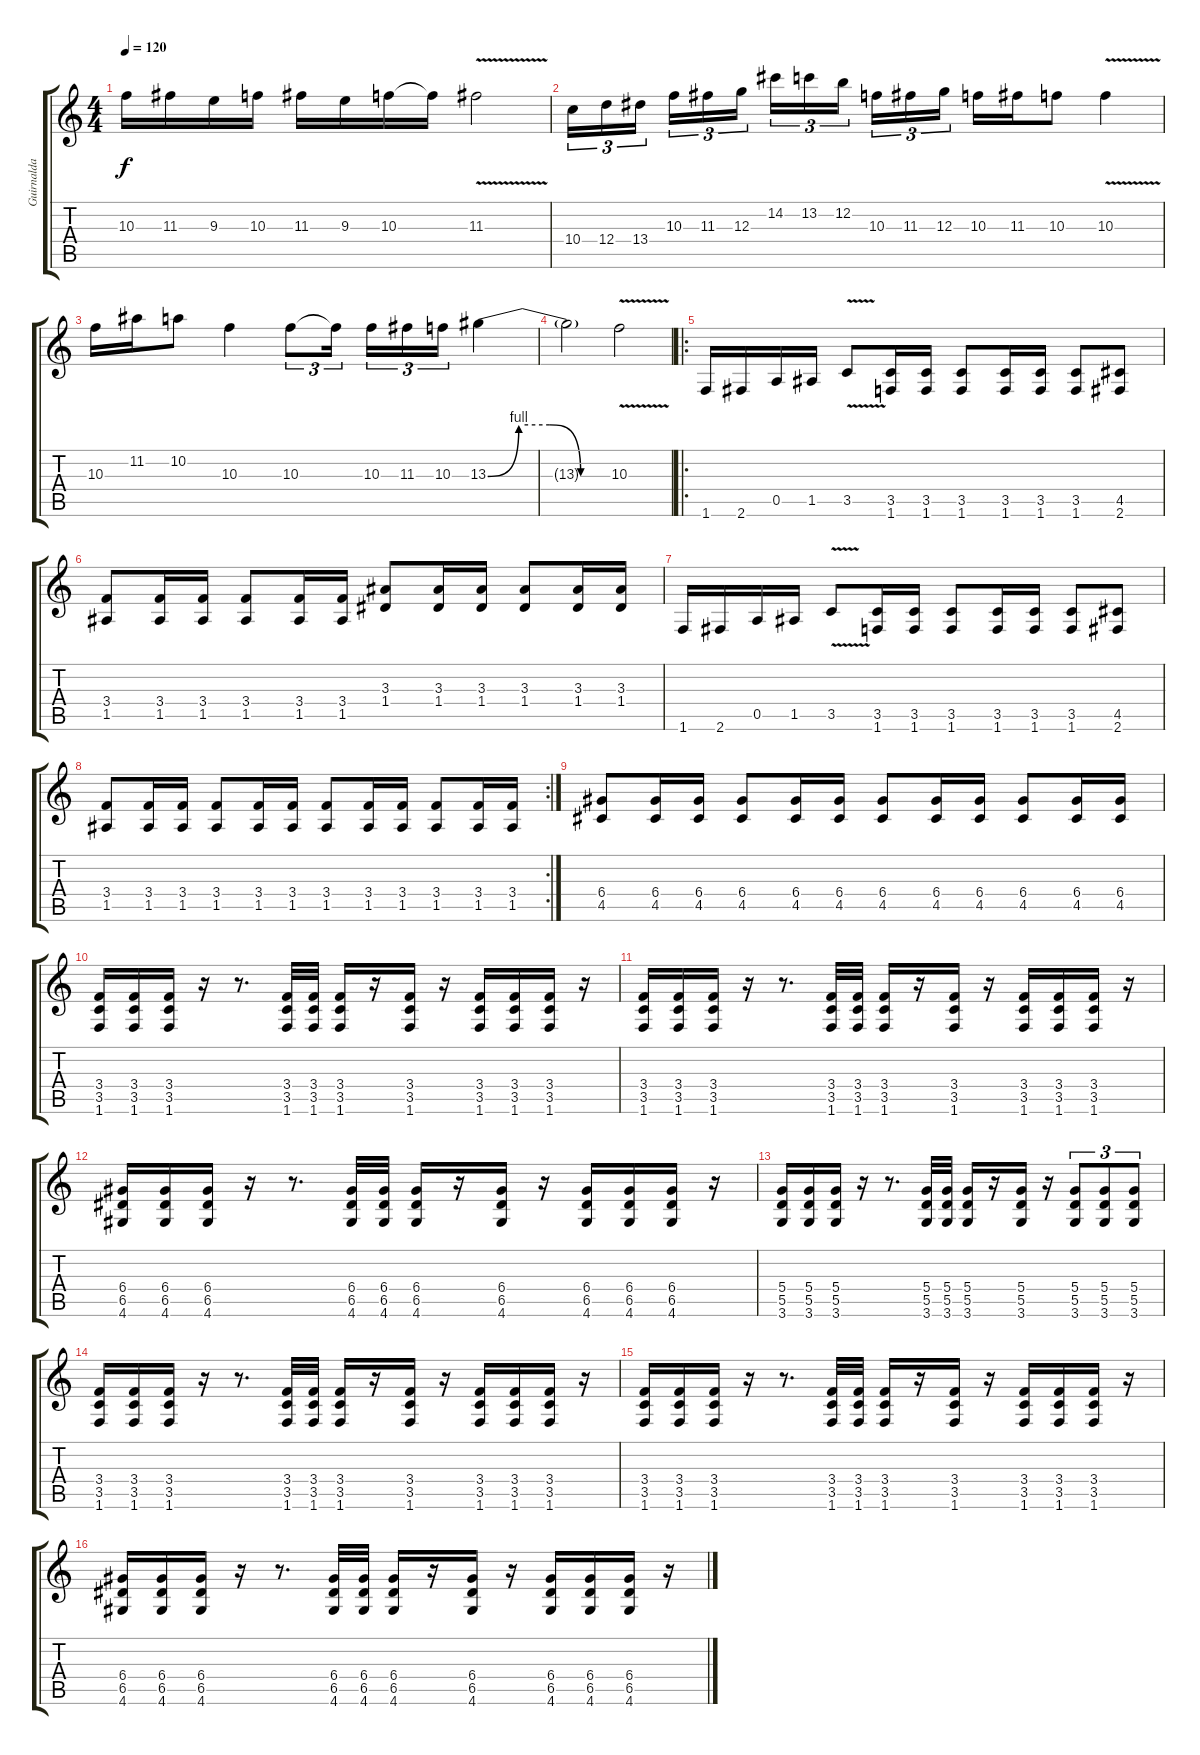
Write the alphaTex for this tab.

\track ("Guirnalda" "Guirnalda") {instrument distortionguitar}
\staff {score tabs}
\tuning (E4 B3 G3 D3 A2 E2) {hide}
\ts (4 4)
\tempo 120
\clef g2
\ks c
10.3.16{dy f} 11.3.16 9.3.16 10.3.16 11.3.16 9.3.16 10.3.16 10.3{t}.16 11.3{v}.2 |
10.4.16{tu (3 2)} 12.4.16{tu (3 2)} 13.4.16{tu (3 2)} 10.3.16{tu (3 2)} 11.3.16{tu (3 2)} 12.3.16{tu (3 2)} 14.2.16{tu (3 2)} 13.2.16{tu (3 2)} 12.2.16{tu (3 2)} 10.3.16{tu (3 2)} 11.3.16{tu (3 2)} 12.3.16{tu (3 2)} 10.3.16 11.3.16 10.3.8 10.3{v}.4 |
10.3.16 11.2.16 10.2.8 10.3.4 10.3.8{tu (3 2)} 10.3{t}.16{tu (3 2)} 10.3.16{tu (3 2)} 11.3.16{tu (3 2)} 10.3.16{tu (3 2)} 13.3{be (custom 0 0 15 4 30 4 45 0 60 0)}.4 |
13.3{t}.2 10.3{v}.2 |
\ro
1.6.16{volume 16 balance 13 instrument distortionguitar} 2.6.16 0.5.16 1.5.16 3.5{v}.8 (3.5 1.6).16 (3.5 1.6).16 (3.5 1.6).8 (3.5 1.6).16 (3.5 1.6).16 (3.5 1.6).8 (4.5 2.6).8 |
(3.4 1.5).8 (3.4 1.5).16 (3.4 1.5).16 (3.4 1.5).8 (3.4 1.5).16 (3.4 1.5).16 (3.3 1.4).8 (3.3 1.4).16 (3.3 1.4).16 (3.3 1.4).8 (3.3 1.4).16 (3.3 1.4).16 |
1.6.16 2.6.16 0.5.16 1.5.16 3.5{v}.8 (3.5 1.6).16 (3.5 1.6).16 (3.5 1.6).8 (3.5 1.6).16 (3.5 1.6).16 (3.5 1.6).8 (4.5 2.6).8 |
\rc 2
(3.4 1.5).8 (3.4 1.5).16 (3.4 1.5).16 (3.4 1.5).8 (3.4 1.5).16 (3.4 1.5).16 (3.4 1.5).8 (3.4 1.5).16 (3.4 1.5).16 (3.4 1.5).8 (3.4 1.5).16 (3.4 1.5).16 |
(6.4 4.5).8 (6.4 4.5).16 (6.4 4.5).16 (6.4 4.5).8 (6.4 4.5).16 (6.4 4.5).16 (6.4 4.5).8 (6.4 4.5).16 (6.4 4.5).16 (6.4 4.5).8 (6.4 4.5).16 (6.4 4.5).16 |
(3.4 3.5 1.6).16 (3.4 3.5 1.6).16 (3.4 3.5 1.6).16 r.16 r.8{d} (3.4 3.5 1.6).32 (3.4 3.5 1.6).32 (3.4 3.5 1.6).16 r.16 (3.4 3.5 1.6).16 r.16 (3.4 3.5 1.6).16 (3.4 3.5 1.6).16 (3.4 3.5 1.6).16 r.16 |
(3.4 3.5 1.6).16 (3.4 3.5 1.6).16 (3.4 3.5 1.6).16 r.16 r.8{d} (3.4 3.5 1.6).32 (3.4 3.5 1.6).32 (3.4 3.5 1.6).16 r.16 (3.4 3.5 1.6).16 r.16 (3.4 3.5 1.6).16 (3.4 3.5 1.6).16 (3.4 3.5 1.6).16 r.16 |
(6.4 6.5 4.6).16 (6.4 6.5 4.6).16 (6.4 6.5 4.6).16 r.16 r.8{d} (6.4 6.5 4.6).32 (6.4 6.5 4.6).32 (6.4 6.5 4.6).16 r.16 (6.4 6.5 4.6).16 r.16 (6.4 6.5 4.6).16 (6.4 6.5 4.6).16 (6.4 6.5 4.6).16 r.16 |
(5.4 5.5 3.6).16 (5.4 5.5 3.6).16 (5.4 5.5 3.6).16 r.16 r.8{d} (5.4 5.5 3.6).32 (5.4 5.5 3.6).32 (5.4 5.5 3.6).16 r.16 (5.4 5.5 3.6).16 r.16 (5.4 5.5 3.6).8{tu (3 2)} (5.4 5.5 3.6).8{tu (3 2)} (5.4 5.5 3.6).8{tu (3 2)} |
(3.4 3.5 1.6).16 (3.4 3.5 1.6).16 (3.4 3.5 1.6).16 r.16 r.8{d} (3.4 3.5 1.6).32 (3.4 3.5 1.6).32 (3.4 3.5 1.6).16 r.16 (3.4 3.5 1.6).16 r.16 (3.4 3.5 1.6).16 (3.4 3.5 1.6).16 (3.4 3.5 1.6).16 r.16 |
(3.4 3.5 1.6).16 (3.4 3.5 1.6).16 (3.4 3.5 1.6).16 r.16 r.8{d} (3.4 3.5 1.6).32 (3.4 3.5 1.6).32 (3.4 3.5 1.6).16 r.16 (3.4 3.5 1.6).16 r.16 (3.4 3.5 1.6).16 (3.4 3.5 1.6).16 (3.4 3.5 1.6).16 r.16 |
(6.4 6.5 4.6).16 (6.4 6.5 4.6).16 (6.4 6.5 4.6).16 r.16 r.8{d} (6.4 6.5 4.6).32 (6.4 6.5 4.6).32 (6.4 6.5 4.6).16 r.16 (6.4 6.5 4.6).16 r.16 (6.4 6.5 4.6).16 (6.4 6.5 4.6).16 (6.4 6.5 4.6).16 r.16
